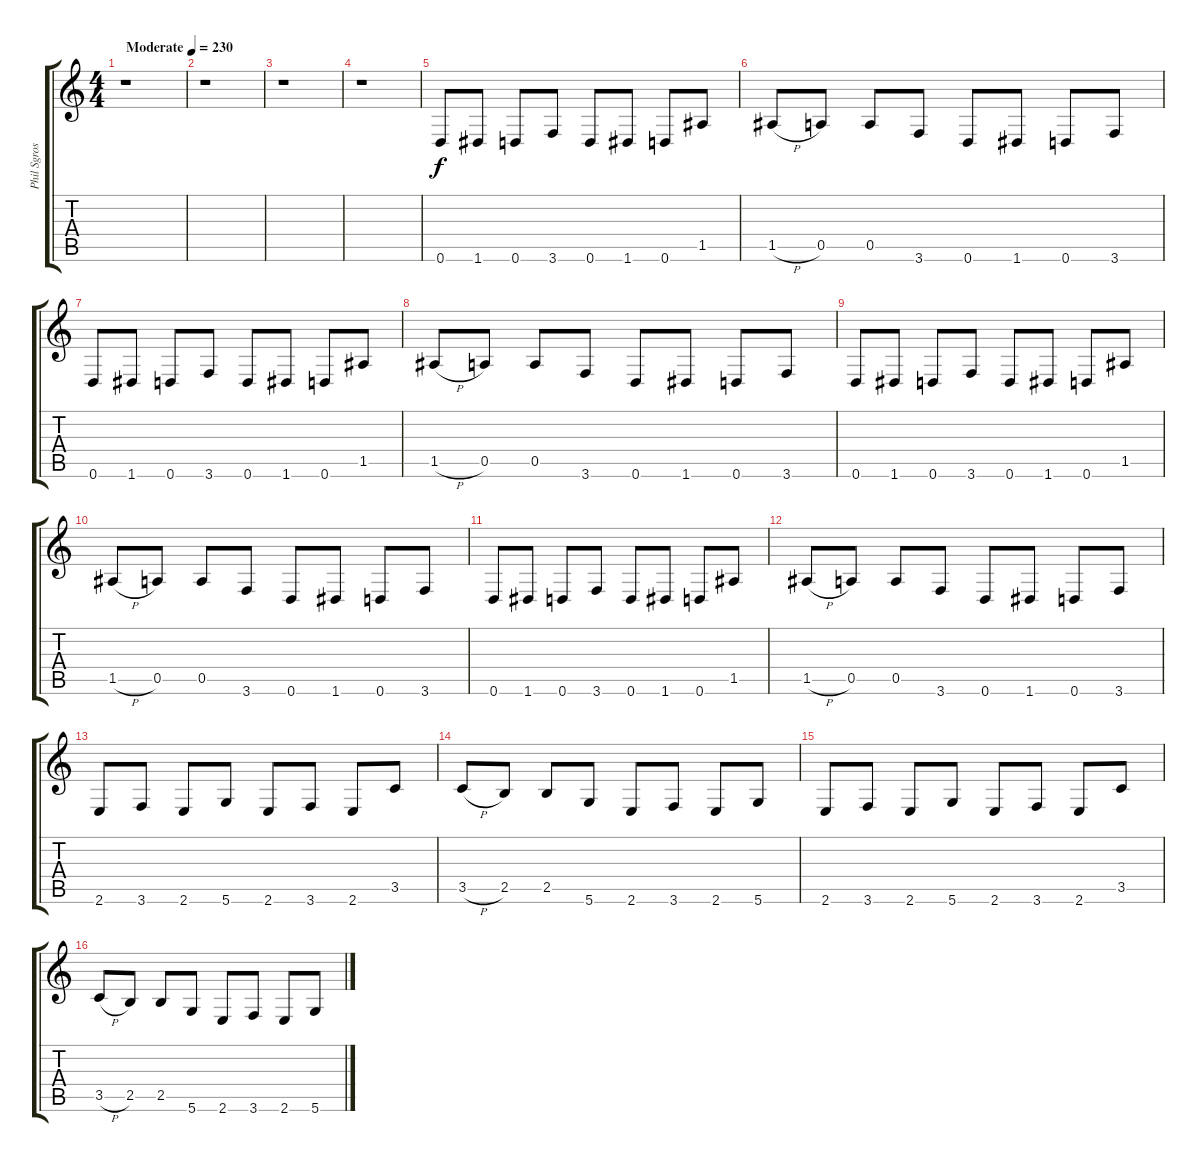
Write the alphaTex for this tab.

\track ("Phil Sgrosso" "Phil Sgros") {instrument distortionguitar}
\staff {score tabs}
\tuning (E4 B3 G3 D3 A2 D2) {hide}
\ts (4 4)
\tempo (230 "Moderate")
\clef g2
\ks c
r.1{dy f instrument distortionguitar} |
r.1 |
r.1 |
r.1 |
0.6.8 1.6.8 0.6.8 3.6.8 0.6.8 1.6.8 0.6.8 1.5.8 |
1.5{h}.8 0.5.8 0.5.8 3.6.8 0.6.8 1.6.8 0.6.8 3.6.8 |
0.6.8 1.6.8 0.6.8 3.6.8 0.6.8 1.6.8 0.6.8 1.5.8 |
1.5{h}.8 0.5.8 0.5.8 3.6.8 0.6.8 1.6.8 0.6.8 3.6.8 |
0.6.8 1.6.8 0.6.8 3.6.8 0.6.8 1.6.8 0.6.8 1.5.8 |
1.5{h}.8 0.5.8 0.5.8 3.6.8 0.6.8 1.6.8 0.6.8 3.6.8 |
0.6.8 1.6.8 0.6.8 3.6.8 0.6.8 1.6.8 0.6.8 1.5.8 |
1.5{h}.8 0.5.8 0.5.8 3.6.8 0.6.8 1.6.8 0.6.8 3.6.8 |
2.6.8 3.6.8 2.6.8 5.6.8 2.6.8 3.6.8 2.6.8 3.5.8 |
3.5{h}.8 2.5.8 2.5.8 5.6.8 2.6.8 3.6.8 2.6.8 5.6.8 |
2.6.8 3.6.8 2.6.8 5.6.8 2.6.8 3.6.8 2.6.8 3.5.8 |
3.5{h}.8 2.5.8 2.5.8 5.6.8 2.6.8 3.6.8 2.6.8 5.6.8
